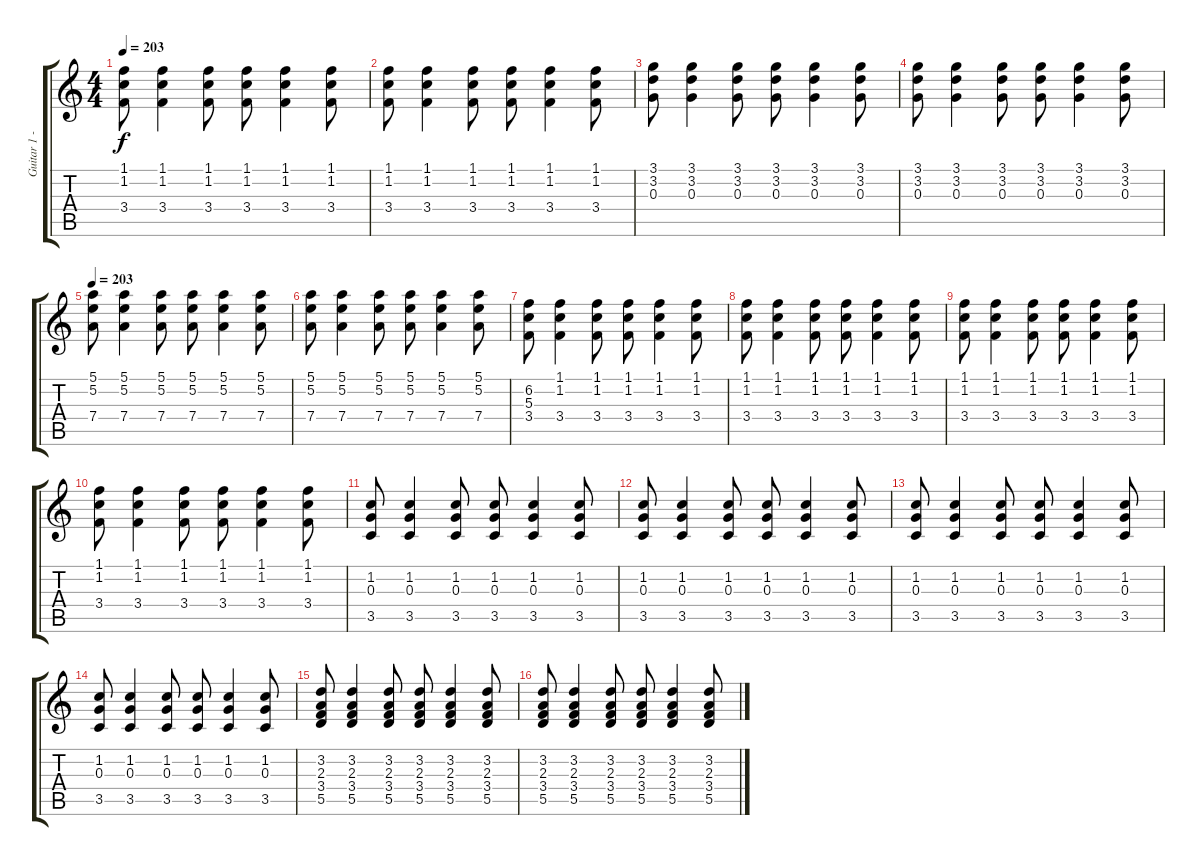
\track ("Guitar 1 - El Hefe" "Guitar 1 -") {instrument overdrivenguitar}
\staff {score tabs}
\tuning (E4 B3 G3 D3 A2 E2) {hide}
\ts (4 4)
\tempo 203
\clef g2
\ks c
(1.1 1.2 3.4).8{dy f} (1.1 1.2 3.4).4 (1.1 1.2 3.4).8 (1.1 1.2 3.4).8 (1.1 1.2 3.4).4 (1.1 1.2 3.4).8 |
(1.1 1.2 3.4).8 (1.1 1.2 3.4).4 (1.1 1.2 3.4).8 (1.1 1.2 3.4).8 (1.1 1.2 3.4).4 (1.1 1.2 3.4).8 |
(3.1 3.2 0.3).8 (3.1 3.2 0.3).4 (3.1 3.2 0.3).8 (3.1 3.2 0.3).8 (3.1 3.2 0.3).4 (3.1 3.2 0.3).8 |
(3.1 3.2 0.3).8 (3.1 3.2 0.3).4 (3.1 3.2 0.3).8 (3.1 3.2 0.3).8 (3.1 3.2 0.3).4 (3.1 3.2 0.3).8 |
\tempo 203
(5.1 5.2 7.4).8 (5.1 5.2 7.4).4 (5.1 5.2 7.4).8 (5.1 5.2 7.4).8 (5.1 5.2 7.4).4 (5.1 5.2 7.4).8 |
(5.1 5.2 7.4).8 (5.1 5.2 7.4).4 (5.1 5.2 7.4).8 (5.1 5.2 7.4).8 (5.1 5.2 7.4).4 (5.1 5.2 7.4).8 |
(6.2 5.3 3.4).8 (1.1 1.2 3.4).4 (1.1 1.2 3.4).8 (1.1 1.2 3.4).8 (1.1 1.2 3.4).4 (1.1 1.2 3.4).8 |
(1.1 1.2 3.4).8 (1.1 1.2 3.4).4 (1.1 1.2 3.4).8 (1.1 1.2 3.4).8 (1.1 1.2 3.4).4 (1.1 1.2 3.4).8 |
(1.1 1.2 3.4).8 (1.1 1.2 3.4).4 (1.1 1.2 3.4).8 (1.1 1.2 3.4).8 (1.1 1.2 3.4).4 (1.1 1.2 3.4).8 |
(1.1 1.2 3.4).8 (1.1 1.2 3.4).4 (1.1 1.2 3.4).8 (1.1 1.2 3.4).8 (1.1 1.2 3.4).4 (1.1 1.2 3.4).8 |
(1.2 0.3 3.5).8 (1.2 0.3 3.5).4 (1.2 0.3 3.5).8 (1.2 0.3 3.5).8 (1.2 0.3 3.5).4 (1.2 0.3 3.5).8 |
(1.2 0.3 3.5).8 (1.2 0.3 3.5).4 (1.2 0.3 3.5).8 (1.2 0.3 3.5).8 (1.2 0.3 3.5).4 (1.2 0.3 3.5).8 |
(1.2 0.3 3.5).8 (1.2 0.3 3.5).4 (1.2 0.3 3.5).8 (1.2 0.3 3.5).8 (1.2 0.3 3.5).4 (1.2 0.3 3.5).8 |
(1.2 0.3 3.5).8 (1.2 0.3 3.5).4 (1.2 0.3 3.5).8 (1.2 0.3 3.5).8 (1.2 0.3 3.5).4 (1.2 0.3 3.5).8 |
(3.2 2.3 3.4 5.5).8 (3.2 2.3 3.4 5.5).4 (3.2 2.3 3.4 5.5).8 (3.2 2.3 3.4 5.5).8 (3.2 2.3 3.4 5.5).4 (3.2 2.3 3.4 5.5).8 |
(3.2 2.3 3.4 5.5).8 (3.2 2.3 3.4 5.5).4 (3.2 2.3 3.4 5.5).8 (3.2 2.3 3.4 5.5).8 (3.2 2.3 3.4 5.5).4 (3.2 2.3 3.4 5.5).8
